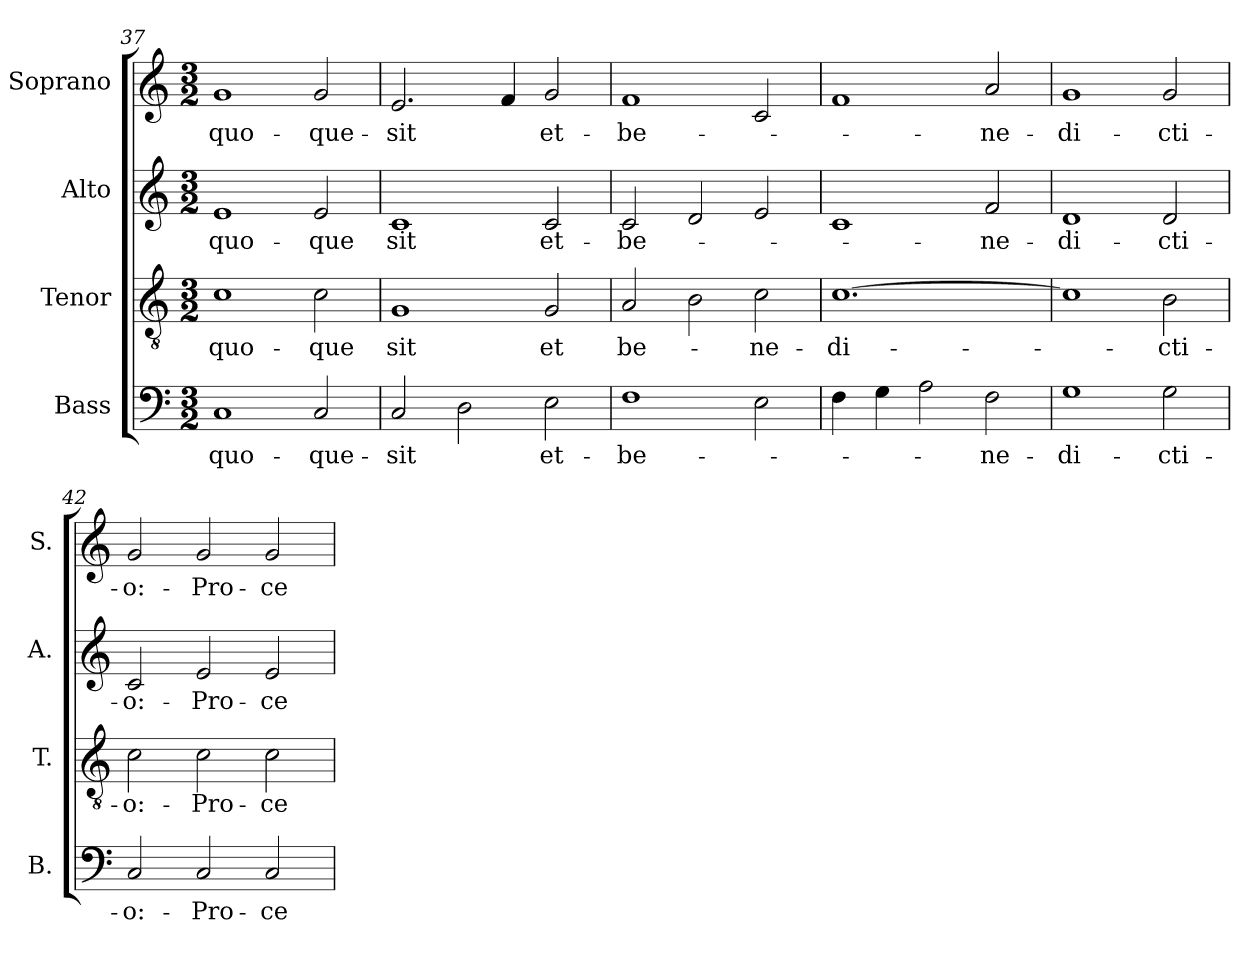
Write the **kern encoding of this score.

**kern	**text	**kern	**text	**kern	**text	**kern	**text
*part4	*part4	*part3	*part3	*part2	*part2	*part1	*part1
*staff4	*staff4	*staff3	*staff3	*staff2	*staff2	*staff1	*staff1
*I"Bass	*	*I"Tenor	*	*I"Alto	*	*I"Soprano	*
*I'B.	*	*I'T.	*	*I'A.	*	*I'S.	*
*clefF4	*	*clefGv2	*	*clefG2	*	*clefG2	*
*	*	*ITrd7c12	*	*	*	*	*
*k[]	*	*k[]	*	*k[]	*	*k[]	*
*C:	*	*C:	*	*C:	*	*C:	*
*M3/2	*	*M3/2	*	*M3/2	*	*M3/2	*
=37	=37	=37	=37	=37	=37	=37	=37
!	!LO:LY:b:color=#000000	!	!	!	!	!	!
!	!	!	!LO:LY:b:color=#000000	!	!	!	!
!	!	!	!	!	!LO:LY:b:color=#000000	!	!
!	!	!	!	!	!	!	!LO:LY:b:color=#000000
1Ci	-quo-	1Ci	-quo-	1ei	-quo-	1gi	-quo-
!	!LO:LY:b:color=#000000	!	!	!	!	!	!
!	!	!	!LO:LY:b:color=#000000	!	!	!	!
!	!	!	!	!	!LO:LY:b:color=#000000	!	!
!	!	!	!	!	!	!	!LO:LY:b:color=#000000
2Ci/	-que-	2Ci\	-que	2ei/	-que	2gi/	-que-
=38	=38	=38	=38	=38	=38	=38	=38
!	!LO:LY:b:color=#000000	!	!	!	!	!	!
!	!	!	!LO:LY:b:color=#000000	!	!	!	!
!	!	!	!	!	!LO:LY:b:color=#000000	!	!
!	!	!	!	!	!	!	!LO:LY:b:color=#000000
2Ci/	-sit	1GGi	sit	1ci	sit	2.ei/	-sit
2Di\	.	.	.	.	.	.	.
.	.	.	.	.	.	4fi/	.
!	!LO:LY:b:color=#000000	!	!	!	!	!	!
!	!	!	!LO:LY:b:color=#000000	!	!	!	!
!	!	!	!	!	!LO:LY:b:color=#000000	!	!
!	!	!	!	!	!	!	!LO:LY:b:color=#000000
2Ei\	et-	2GGi/	et	2ci/	et-	2gi/	et-
=39	=39	=39	=39	=39	=39	=39	=39
!	!LO:LY:b:color=#000000	!	!	!	!	!	!
!	!	!	!LO:LY:b:color=#000000	!	!	!	!
!	!	!	!	!	!LO:LY:b:color=#000000	!	!
!	!	!	!	!	!	!	!LO:LY:b:color=#000000
1Fi	-be-	2AAi/	be-	2ci/	-be-	1fi	-be-
.	.	2BBi\	.	2di/	.	.	.
!	!	!	!LO:LY:b:color=#000000	!	!	!	!
2Ei\	.	2Ci\	-ne-	2ei/	.	2ci/	.
=40	=40	=40	=40	=40	=40	=40	=40
!	!	!	!LO:LY:b:color=#000000	!	!	!	!
4Fi\	.	[1.Ci	-di-	1ci	.	1fi	.
4Gi\	.	.	.	.	.	.	.
2Ai\	.	.	.	.	.	.	.
!	!LO:LY:b:color=#000000	!	!	!	!	!	!
!	!	!	!	!	!LO:LY:b:color=#000000	!	!
!	!	!	!	!	!	!	!LO:LY:b:color=#000000
2Fi\	-ne-	.	.	2fi/	-ne-	2ai/	-ne-
=41	=41	=41	=41	=41	=41	=41	=41
!	!LO:LY:b:color=#000000	!	!	!	!	!	!
!	!	!	!	!	!LO:LY:b:color=#000000	!	!
!	!	!	!	!	!	!	!LO:LY:b:color=#000000
1Gi	-di-	1Ci]	.	1di	-di-	1gi	-di-
!	!LO:LY:b:color=#000000	!	!	!	!	!	!
!	!	!	!LO:LY:b:color=#000000	!	!	!	!
!	!	!	!	!	!LO:LY:b:color=#000000	!	!
!	!	!	!	!	!	!	!LO:LY:b:color=#000000
2Gi\	-cti-	2BBi\	-cti-	2di/	-cti-	2gi/	-cti-
=42	=42	=42	=42	=42	=42	=42	=42
!	!LO:LY:b:color=#000000	!	!	!	!	!	!
!	!	!	!LO:LY:b:color=#000000	!	!	!	!
!	!	!	!	!	!LO:LY:b:color=#000000	!	!
!	!	!	!	!	!	!	!LO:LY:b:color=#000000
2Ci/	-o:-	2Ci\	-o:-	2ci/	-o:-	2gi/	-o:-
!	!LO:LY:b:color=#000000	!	!	!	!	!	!
!	!	!	!LO:LY:b:color=#000000	!	!	!	!
!	!	!	!	!	!LO:LY:b:color=#000000	!	!
!	!	!	!	!	!	!	!LO:LY:b:color=#000000
2Ci/	-Pro-	2Ci\	-Pro-	2ei/	-Pro-	2gi/	-Pro-
!	!LO:LY:b:color=#000000	!	!	!	!	!	!
!	!	!	!LO:LY:b:color=#000000	!	!	!	!
!	!	!	!	!	!LO:LY:b:color=#000000	!	!
!	!	!	!	!	!	!	!LO:LY:b:color=#000000
2Ci/	-ce-	2Ci\	-ce-	2ei/	-ce-	2gi/	-ce-
=	=	=	=	=	=	=	=
*-	*-	*-	*-	*-	*-	*-	*-
